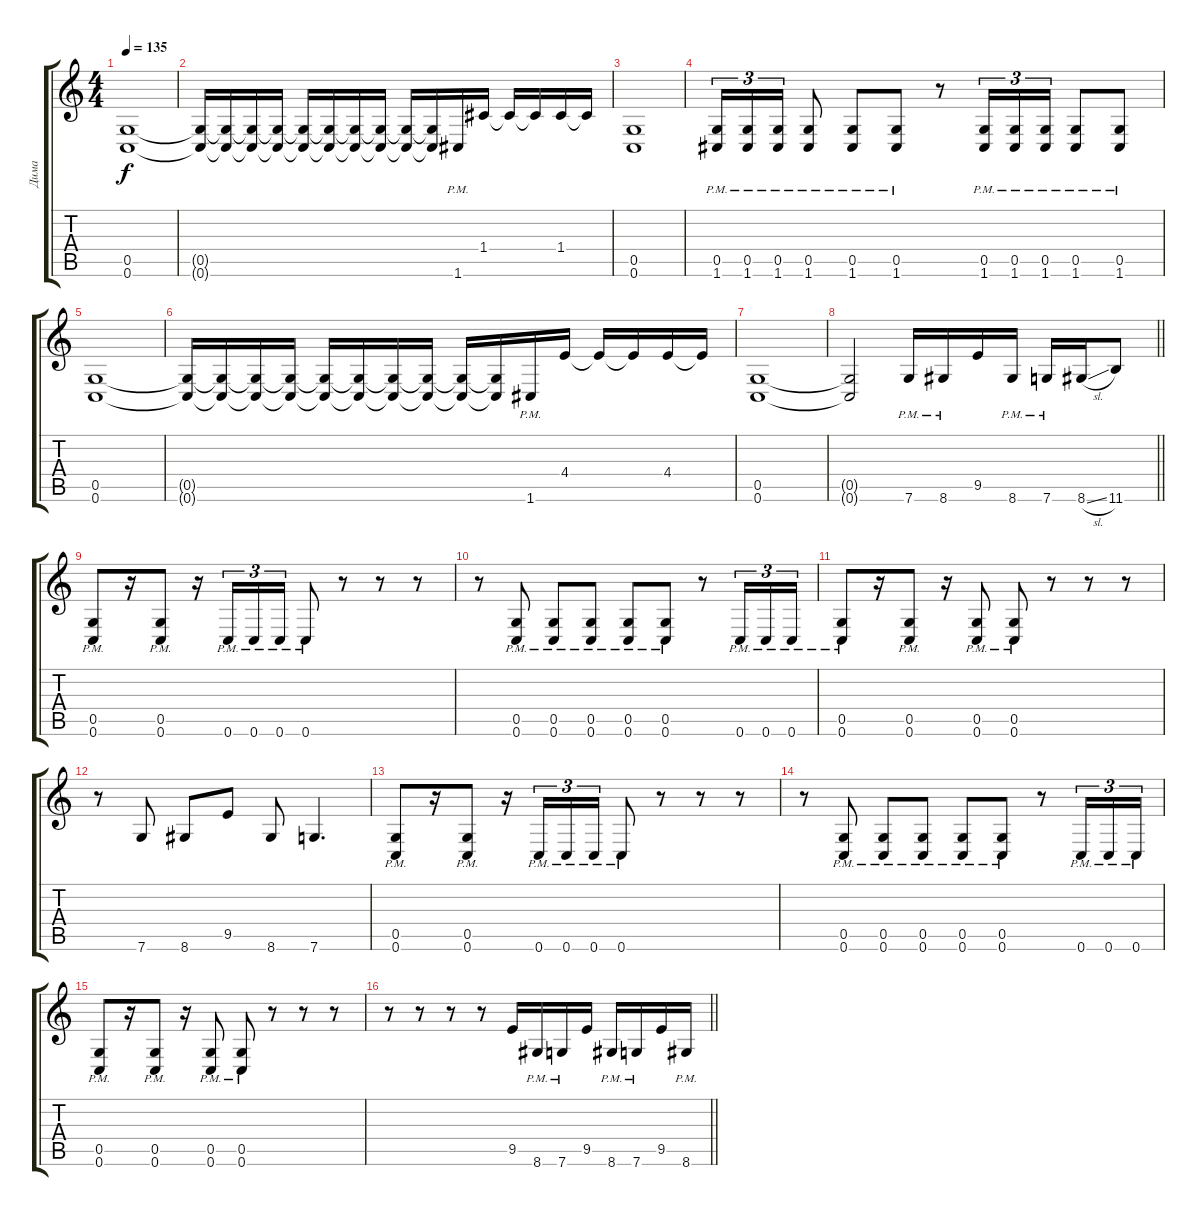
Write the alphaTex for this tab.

\track ("Дима" "Дима") {instrument distortionguitar}
\staff {score tabs}
\tuning (D4 A3 F3 C3 G2 C2) {hide}
\ts (4 4)
\tempo 135
\clef g2
\ks c
(0.5 0.6).1{dy f} |
(0.5{t} 0.6{t}).16 (0.5{t} 0.6{t}).16 (0.5{t} 0.6{t}).16 (0.5{t} 0.6{t}).16 (0.5{t} 0.6{t}).16 (0.5{t} 0.6{t}).16 (0.5{t} 0.6{t}).16 (0.5{t} 0.6{t}).16 (0.5{t} 0.6{t}).16 (0.5{t} 0.6{t}).16 1.6{pm}.16 1.4.16 1.4{t}.16 1.4{t}.16 1.4.16 1.4{t}.16 |
(0.5 0.6).1 |
(0.5{pm} 1.6{pm}).16{tu (3 2)} (0.5{pm} 1.6{pm}).16{tu (3 2)} (0.5{pm} 1.6{pm}).16{tu (3 2)} (0.5{pm} 1.6{pm}).8 (0.5{pm} 1.6{pm}).8 (0.5{pm} 1.6{pm}).8 r.8 (0.5{pm} 1.6{pm}).16{tu (3 2)} (0.5{pm} 1.6{pm}).16{tu (3 2)} (0.5{pm} 1.6{pm}).16{tu (3 2)} (0.5{pm} 1.6{pm}).8 (0.5{pm} 1.6{pm}).8 |
(0.5 0.6).1 |
(0.5{t} 0.6{t}).16 (0.5{t} 0.6{t}).16 (0.5{t} 0.6{t}).16 (0.5{t} 0.6{t}).16 (0.5{t} 0.6{t}).16 (0.5{t} 0.6{t}).16 (0.5{t} 0.6{t}).16 (0.5{t} 0.6{t}).16 (0.5{t} 0.6{t}).16 (0.5{t} 0.6{t}).16 1.6{pm}.16 4.4.16 4.4{t}.16 4.4{t}.16 4.4.16 4.4{t}.16 |
(0.5 0.6).1 |
\barLineRight lightlight
(0.5{t} 0.6{t}).2 7.6{pm}.16 8.6{pm}.16 9.5.16 8.6{pm}.16 7.6{pm}.16 8.6{sl}.16 11.6.8 |
(0.5{pm} 0.6{pm}).8 r.16 (0.5{pm} 0.6{pm}).8 r.16 0.6{pm}.16{tu (3 2)} 0.6{pm}.16{tu (3 2)} 0.6{pm}.16{tu (3 2)} 0.6{pm}.8 r.8 r.8 r.8 |
r.8 (0.5{pm} 0.6{pm}).8 (0.5{pm} 0.6{pm}).8 (0.5{pm} 0.6{pm}).8 (0.5{pm} 0.6{pm}).8 (0.5{pm} 0.6{pm}).8 r.8 0.6{pm}.16{tu (3 2)} 0.6{pm}.16{tu (3 2)} 0.6{pm}.16{tu (3 2)} |
(0.5{pm} 0.6{pm}).8 r.16 (0.5{pm} 0.6{pm}).8 r.16 (0.5{pm} 0.6{pm}).8 (0.5{pm} 0.6{pm}).8 r.8 r.8 r.8 |
r.8 7.6.8 8.6.8 9.5.8 8.6.8 7.6.4{d} |
(0.5{pm} 0.6{pm}).8 r.16 (0.5{pm} 0.6{pm}).8 r.16 0.6{pm}.16{tu (3 2)} 0.6{pm}.16{tu (3 2)} 0.6{pm}.16{tu (3 2)} 0.6{pm}.8 r.8 r.8 r.8 |
r.8 (0.5{pm} 0.6{pm}).8 (0.5{pm} 0.6{pm}).8 (0.5{pm} 0.6{pm}).8 (0.5{pm} 0.6{pm}).8 (0.5{pm} 0.6{pm}).8 r.8 0.6{pm}.16{tu (3 2)} 0.6{pm}.16{tu (3 2)} 0.6{pm}.16{tu (3 2)} |
(0.5{pm} 0.6{pm}).8 r.16 (0.5{pm} 0.6{pm}).8 r.16 (0.5{pm} 0.6{pm}).8 (0.5{pm} 0.6{pm}).8 r.8 r.8 r.8 |
\barLineRight lightlight
r.8 r.8 r.8 r.8 9.5.16 8.6{pm}.16 7.6{pm}.16 9.5.16 8.6{pm}.16 7.6{pm}.16 9.5.16 8.6{pm}.16
